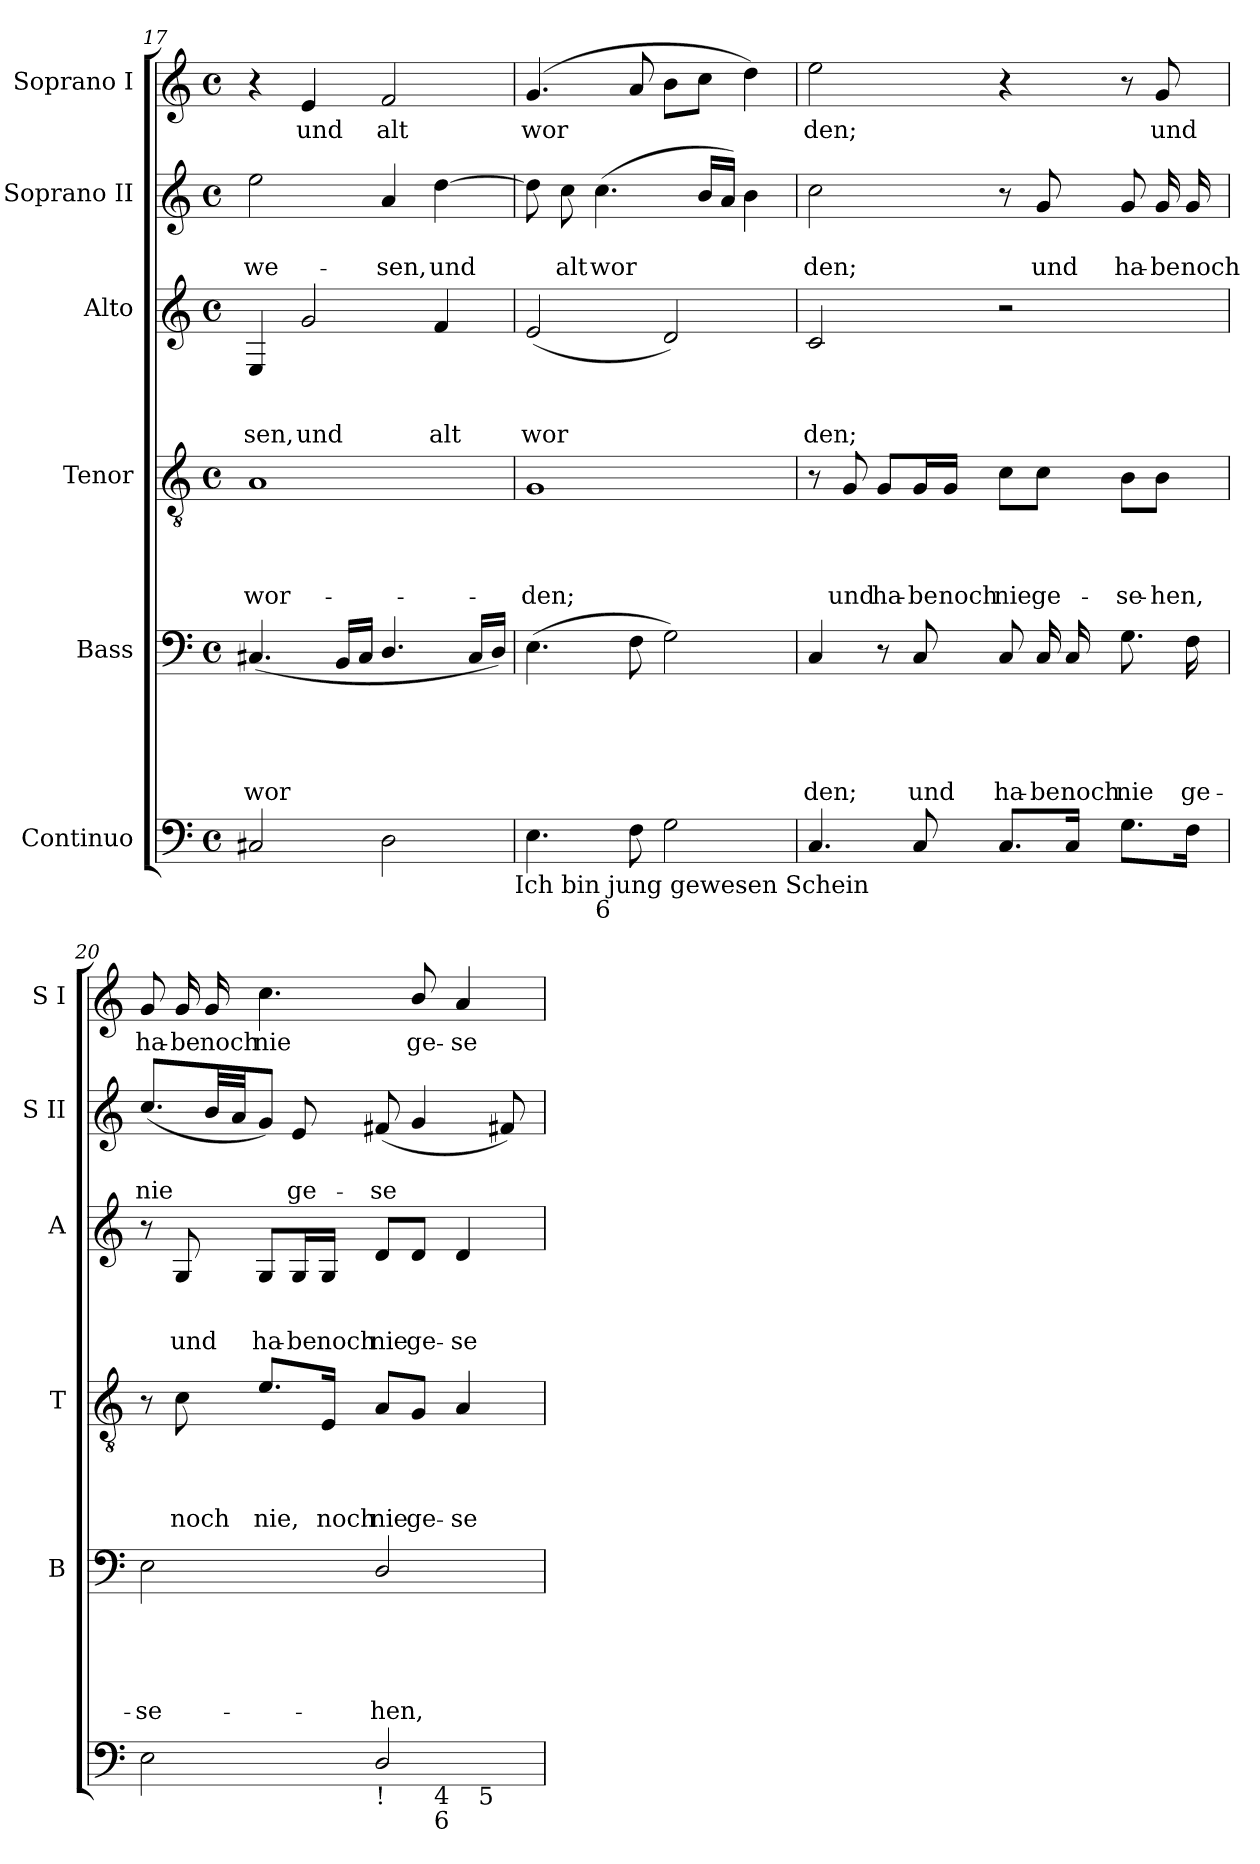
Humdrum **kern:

**kern	**kern	**text	**text	**text	**text	**text	**kern	**text	**text	**text	**text	**kern	**text	**text	**text	**kern	**text	**text	**kern	**text
*part6	*part5	*part5	*part5	*part5	*part5	*part5	*part4	*part4	*part4	*part4	*part4	*part3	*part3	*part3	*part3	*part2	*part2	*part2	*part1	*part1
*staff6	*staff5	*staff5	*staff5	*staff5	*staff5	*staff5	*staff4	*staff4	*staff4	*staff4	*staff4	*staff3	*staff3	*staff3	*staff3	*staff2	*staff2	*staff2	*staff1	*staff1
*I"Continuo	*I"Bass	*	*	*	*	*	*I"Tenor	*	*	*	*	*I"Alto	*	*	*	*I"Soprano II	*	*	*I"Soprano I	*
*	*I'B	*	*	*	*	*	*I'T	*	*	*	*	*I'A	*	*	*	*I'S II	*	*	*I'S I	*
*clefF4	*clefF4	*	*	*	*	*	*clefGv2	*	*	*	*	*clefG2	*	*	*	*clefG2	*	*	*clefG2	*
*k[]	*k[]	*	*	*	*	*	*k[]	*	*	*	*	*k[]	*	*	*	*k[]	*	*	*k[]	*
*C:	*C:	*	*	*	*	*	*C:	*	*	*	*	*C:	*	*	*	*C:	*	*	*C:	*
*M4/4	*M4/4	*	*	*	*	*	*M4/4	*	*	*	*	*M4/4	*	*	*	*M4/4	*	*	*M4/4	*
*met(c)	*met(c)	*	*	*	*	*	*met(c)	*	*	*	*	*met(c)	*	*	*	*met(c)	*	*	*met(c)	*
=17	=17	=17	=17	=17	=17	=17	=17	=17	=17	=17	=17	=17	=17	=17	=17	=17	=17	=17	=17	=17
!	!	!	!	!	!	!LO:LY:b	!	!	!	!	!LO:LY:b	!	!	!	!LO:LY:b	!	!	!LO:LY:b	!	!
2C#X/	(<4.C#X/	.	.	.	.	wor	1A	.	.	.	wor-	4E/	.	.	-sen,	2ee\	.	-we-	4r	.
!	!	!	!	!	!	!	!	!	!	!	!	!	!	!	!LO:LY:b	!	!	!	!	!LO:LY:b
.	.	.	.	.	.	.	.	.	.	.	.	2g/	.	.	und	.	.	.	4e/	und
.	16BB/LL	.	.	.	.	.	.	.	.	.	.	.	.	.	.	.	.	.	.	.
.	16C#/JJ	.	.	.	.	.	.	.	.	.	.	.	.	.	.	.	.	.	.	.
!	!	!	!	!	!	!	!	!	!	!	!	!	!	!	!	!	!	!LO:LY:b	!	!LO:LY:b
2D>\	4.D/	.	.	.	.	.	.	.	.	.	.	.	.	.	.	4a/	.	-sen,	2f/	alt
!	!	!	!	!	!	!	!	!	!	!	!	!	!	!	!LO:LY:b	!	!	!LO:LY:b	!	!
.	.	.	.	.	.	.	.	.	.	.	.	4f/	.	.	alt	[>4dd\	.	und	.	.
.	16C#/LL	.	.	.	.	.	.	.	.	.	.	.	.	.	.	.	.	.	.	.
.	16D/JJ)	.	.	.	.	.	.	.	.	.	.	.	.	.	.	.	.	.	.	.
!LO:TX:b:t=Ich bin jung gewesen Schein	!	!	!	!	!	!	!	!	!	!	!	!	!	!	!	!	!	!	!	!
!!LO:PB:g=z
=18	=18	=18	=18	=18	=18	=18	=18	=18	=18	=18	=18	=18	=18	=18	=18	=18	=18	=18	=18	=18
!LO:TX:b:t=!	!	!	!	!	!	!	!	!	!	!	!	!	!	!	!	!	!	!	!	!
!	!	!	!	!	!	!	!	!	!	!	!LO:LY:b	!	!	!	!LO:LY:b	!	!	!	!	!LO:LY:b
*^	*	*	*	*	*	*	*	*	*	*	*	*	*	*	*	*	*	*	*	*
4.E\	4ryy	(>4.E\	.	.	.	.	.	1G	.	.	.	-den;	(<2e/	.	.	wor	8dd\]	.	.	(4.g/	wor
!	!	!	!	!	!	!	!	!	!	!	!	!	!	!	!	!	!	!	!LO:LY:b	!	!
.	.	.	.	.	.	.	.	.	.	.	.	.	.	.	.	.	8cc\	.	alt	.	.
!	!LO:TX:b:t=6	!	!	!	!	!	!	!	!	!	!	!	!	!	!	!	!	!	!	!	!
!	!	!	!	!	!	!	!	!	!	!	!	!	!	!	!	!	!	!	!LO:LY:b	!	!
.	2.ryy	.	.	.	.	.	.	.	.	.	.	.	.	.	.	.	(>4.cc\	.	wor	.	.
8F\	.	8F\	.	.	.	.	.	.	.	.	.	.	.	.	.	.	.	.	.	8a/	.
2G>\	.	2G\)	.	.	.	.	.	.	.	.	.	.	2d/)	.	.	.	.	.	.	8b\L	.
.	.	.	.	.	.	.	.	.	.	.	.	.	.	.	.	.	16b/LL	.	.	8cc\J	.
.	.	.	.	.	.	.	.	.	.	.	.	.	.	.	.	.	16a/JJ)	.	.	.	.
.	.	.	.	.	.	.	.	.	.	.	.	.	.	.	.	.	4b\	.	.	4dd\)	.
=19	=19	=19	=19	=19	=19	=19	=19	=19	=19	=19	=19	=19	=19	=19	=19	=19	=19	=19	=19	=19	=19
!	!	!	!	!	!	!	!LO:LY:b	!	!	!	!	!	!	!	!	!LO:LY:b	!	!	!LO:LY:b	!	!LO:LY:b
*v	*v	*	*	*	*	*	*	*	*	*	*	*	*	*	*	*	*	*	*	*	*
4.C/	4C/	.	.	.	.	den;	8r	.	.	.	.	2c/	.	.	den;	2cc\	.	den;	2ee\	den;
!	!	!	!	!	!	!	!	!	!	!	!LO:LY:b	!	!	!	!	!	!	!	!	!
.	.	.	.	.	.	.	8G/	.	.	.	und	.	.	.	.	.	.	.	.	.
!	!	!	!	!	!	!	!	!	!	!	!LO:LY:b	!	!	!	!	!	!	!	!	!
.	8r	.	.	.	.	.	8G/L	.	.	.	ha-	.	.	.	.	.	.	.	.	.
!	!	!	!	!	!	!LO:LY:b	!	!	!	!	!LO:LY:b:rj	!	!	!	!	!	!	!	!	!
8C/	8C/	.	.	.	.	und	16G/L	.	.	.	-be	.	.	.	.	.	.	.	.	.
!	!	!	!	!	!	!	!	!	!	!	!LO:LY:b	!	!	!	!	!	!	!	!	!
.	.	.	.	.	.	.	16G/JJ	.	.	.	noch	.	.	.	.	.	.	.	.	.
!	!	!	!	!	!	!LO:LY:b	!	!	!	!	!LO:LY:b	!	!	!	!	!	!	!	!	!
8.C/L	8C/	.	.	.	.	ha-	8c\L	.	.	.	nie	2r	.	.	.	8r	.	.	4r	.
!	!	!	!	!	!	!LO:LY:b:rj	!	!	!	!	!LO:LY:b	!	!	!	!	!	!	!LO:LY:b	!	!
.	16C/	.	.	.	.	-be	8c\J	.	.	.	ge-	.	.	.	.	8g/	.	und	.	.
!	!	!	!	!	!	!LO:LY:b	!	!	!	!	!	!	!	!	!	!	!	!	!	!
16C/Jk	16C/	.	.	.	.	noch	.	.	.	.	.	.	.	.	.	.	.	.	.	.
!	!	!	!	!	!	!LO:LY:b	!	!	!	!	!LO:LY:b	!	!	!	!	!	!	!LO:LY:b	!	!
8.G\L	8.G\	.	.	.	.	nie	8B\L	.	.	.	-se-	.	.	.	.	8g/	.	ha-	8r	.
!	!	!	!	!	!	!	!	!	!	!	!LO:LY:b	!	!	!	!	!	!	!LO:LY:b:rj	!	!LO:LY:b
.	.	.	.	.	.	.	8B\J	.	.	.	-hen,	.	.	.	.	16g/	.	-be	8g/	und
!	!	!	!	!	!	!LO:LY:b	!	!	!	!	!	!	!	!	!	!	!	!LO:LY:b	!	!
16F\Jk	16F\	.	.	.	.	ge-	.	.	.	.	.	.	.	.	.	16g/	.	noch	.	.
=20	=20	=20	=20	=20	=20	=20	=20	=20	=20	=20	=20	=20	=20	=20	=20	=20	=20	=20	=20	=20
!	!	!	!	!	!	!LO:LY:b	!	!	!	!	!	!	!	!	!	!	!	!LO:LY:b	!	!LO:LY:b
*^	*	*	*	*	*	*	*	*	*	*	*	*	*	*	*	*	*	*	*	*
*	*^	*	*	*	*	*	*	*	*	*	*	*	*	*	*	*	*	*	*	*	*
2E>\	2ryy	2ryy	2E\	.	.	.	.	-se-	8r	.	.	.	.	8r	.	.	.	(<8.cc/L	.	nie	8g/	ha-
!	!	!	!	!	!	!	!	!	!	!	!	!	!LO:LY:b	!	!	!	!LO:LY:b	!	!	!	!	!LO:LY:b:rj
.	.	.	.	.	.	.	.	.	8c\	.	.	.	noch	8G/	.	.	und	.	.	.	16g/	-be
!	!	!	!	!	!	!	!	!	!	!	!	!	!	!	!	!	!	!	!	!	!	!LO:LY:b
.	.	.	.	.	.	.	.	.	.	.	.	.	.	.	.	.	.	32b/LL	.	.	16g/	noch
.	.	.	.	.	.	.	.	.	.	.	.	.	.	.	.	.	.	32a/JJ	.	.	.	.
!	!	!	!	!	!	!	!	!	!	!	!	!	!LO:LY:b	!	!	!	!LO:LY:b	!	!	!	!	!LO:LY:b
.	.	.	.	.	.	.	.	.	8.e/L	.	.	.	nie,	8G/L	.	.	ha-	8g/J)	.	.	4.cc\	nie
!	!	!	!	!	!	!	!	!	!	!	!	!	!	!	!	!	!LO:LY:b:rj	!	!	!LO:LY:b	!	!
.	.	.	.	.	.	.	.	.	.	.	.	.	.	16G/L	.	.	-be	8e/	.	ge-	.	.
!	!	!	!	!	!	!	!	!	!	!	!	!	!LO:LY:b	!	!	!	!LO:LY:b	!	!	!	!	!
.	.	.	.	.	.	.	.	.	16E/Jk	.	.	.	noch	16G/JJ	.	.	noch	.	.	.	.	.
!LO:TX:b:t=!	!	!	!	!	!	!	!	!	!	!	!	!	!	!	!	!	!	!	!	!	!	!
!	!	!	!	!	!	!	!	!LO:LY:b	!	!	!	!	!LO:LY:b	!	!	!	!LO:LY:b	!	!	!LO:LY:b	!	!
2D/	8.ryy	4ryy	2D/	.	.	.	.	-hen,	8A/L	.	.	.	nie	8d/L	.	.	nie	(<8f#X/	.	-se	.	.
!	!	!	!	!	!	!	!	!	!	!	!	!	!LO:LY:b	!	!	!	!LO:LY:b	!	!	!	!	!LO:LY:b
.	.	.	.	.	.	.	.	.	8G/J	.	.	.	ge-	8d/J	.	.	ge-	4g/	.	.	8b/	ge-
!	!LO:TX:b:t=4	!	!	!	!	!	!	!	!	!	!	!	!	!	!	!	!	!	!	!	!	!
!	!LO:TX:b:t=6	!	!	!	!	!	!	!	!	!	!	!	!	!	!	!	!	!	!	!	!	!
.	4ryy	.	.	.	.	.	.	.	.	.	.	.	.	.	.	.	.	.	.	.	.	.
!	!	!	!	!	!	!	!	!	!	!	!	!	!LO:LY:b:rj	!	!	!	!LO:LY:b:rj	!	!	!	!	!LO:LY:b:rj
.	.	16ryy	.	.	.	.	.	.	4A/	.	.	.	-se-	4d/	.	.	-se-	.	.	.	4a/	-se-
!	!	!LO:TX:b:t=5	!	!	!	!	!	!	!	!	!	!	!	!	!	!	!	!	!	!	!	!
.	.	8.ryy	.	.	.	.	.	.	.	.	.	.	.	.	.	.	.	.	.	.	.	.
.	.	.	.	.	.	.	.	.	.	.	.	.	.	.	.	.	.	8f#X/)	.	.	.	.
.	16ryy	.	.	.	.	.	.	.	.	.	.	.	.	.	.	.	.	.	.	.	.	.
*v	*v	*v	*	*	*	*	*	*	*	*	*	*	*	*	*	*	*	*	*	*	*	*
=	=	=	=	=	=	=	=	=	=	=	=	=	=	=	=	=	=	=	=	=
*-	*-	*-	*-	*-	*-	*-	*-	*-	*-	*-	*-	*-	*-	*-	*-	*-	*-	*-	*-	*-
